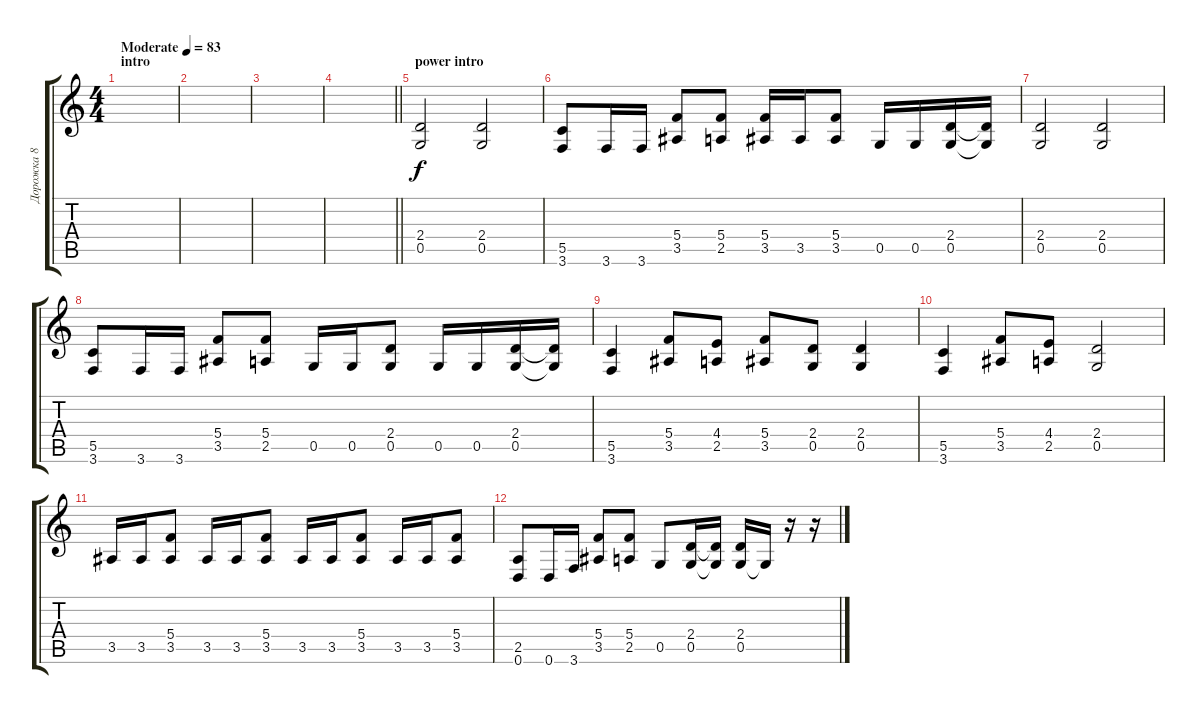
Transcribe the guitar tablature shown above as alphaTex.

\track ("Дорожка 8" "Дорожка 8") {instrument distortionguitar}
\staff {score tabs}
\tuning (D4 A3 F3 C3 G2 D2) {hide}
\ts (4 4)
\section ("" "intro")
\tempo (83 "Moderate")
\clef g2
\ks c
|
|
|
\barLineRight lightlight
|
\section ("" "power intro")
(2.4 0.5).2 (2.4 0.5).2 |
(5.5 3.6).8 3.6.16 3.6.16 (5.4 3.5).8 (5.4 2.5).8 (5.4 3.5).16 3.5.16 (5.4 3.5).8 0.5.16 0.5.16 (2.4 0.5).16 (2.4{t} 0.5{t}).16 |
(2.4 0.5).2 (2.4 0.5).2 |
(5.5 3.6).8 3.6.16 3.6.16 (5.4 3.5).8 (5.4 2.5).8 0.5.16 0.5.16 (2.4 0.5).8 0.5.16 0.5.16 (2.4 0.5).16 (2.4{t} 0.5{t}).16 |
(5.5 3.6).4 (5.4 3.5).8 (4.4 2.5).8 (5.4 3.5).8 (2.4 0.5).8 (2.4 0.5).4 |
(5.5 3.6).4 (5.4 3.5).8 (4.4 2.5).8 (2.4 0.5).2 |
3.5.16 3.5.16 (5.4 3.5).8 3.5.16 3.5.16 (5.4 3.5).8 3.5.16 3.5.16 (5.4 3.5).8 3.5.16 3.5.16 (5.4 3.5).8 |
(2.5 0.6).8 0.6.16 3.6.16 (5.4 3.5).8 (5.4 2.5).8 0.5.8 (2.4 0.5).16 (2.4{t} 0.5{t}).16 (2.4 0.5).16 0.5{t}.16 r.16 r.16
